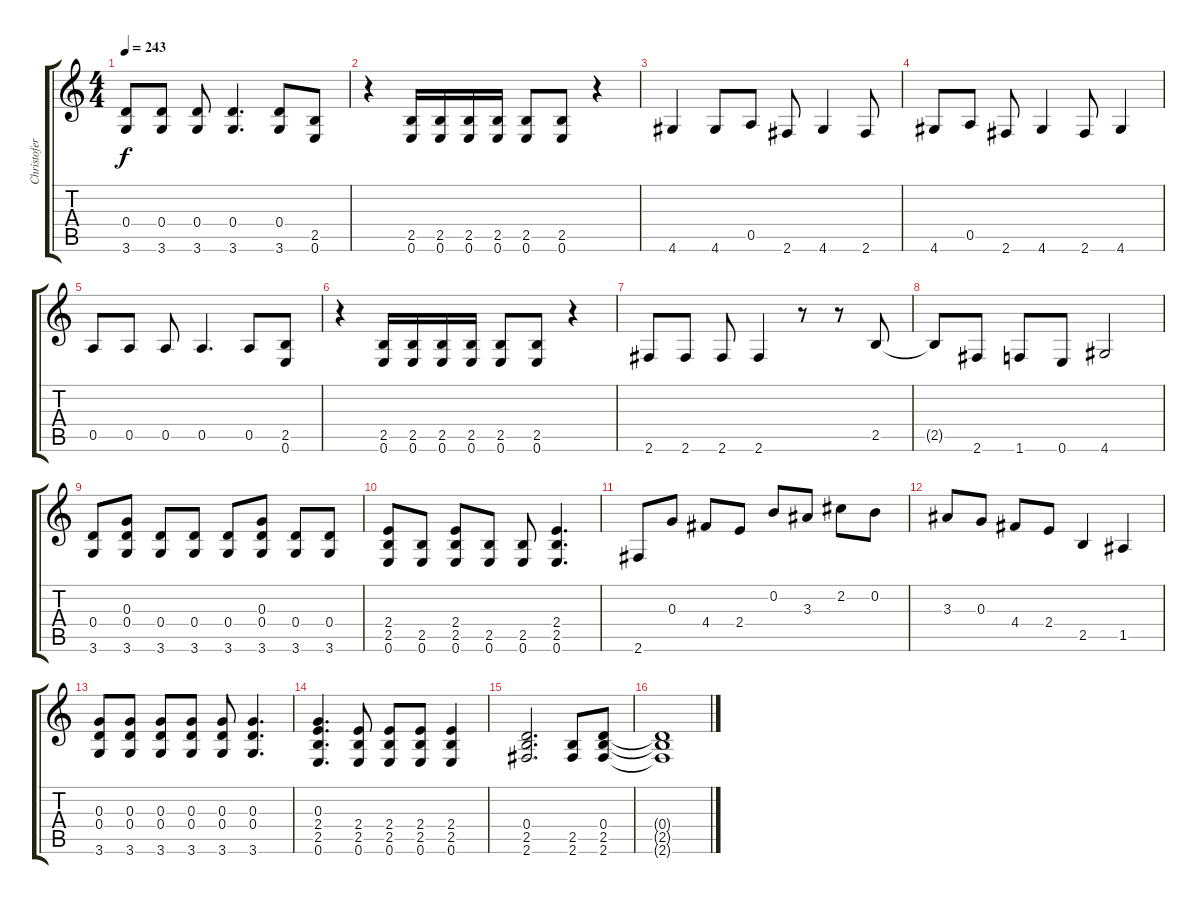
\track ("Christofer" "Christofer") {instrument distortionguitar}
\staff {score tabs}
\tuning (E4 B3 G3 D3 A2 E2) {hide}
\ts (4 4)
\tempo 243
\clef g2
\ks c
(0.4 3.6).8{dy f} (0.4 3.6).8 (0.4 3.6).8 (0.4 3.6).4{d} (0.4 3.6).8 (2.5 0.6).8 |
r.4 (2.5 0.6).16 (2.5 0.6).16 (2.5 0.6).16 (2.5 0.6).16 (2.5 0.6).8 (2.5 0.6).8 r.4 |
4.6.4 4.6.8 0.5.8 2.6.8 4.6.4 2.6.8 |
4.6.8 0.5.8 2.6.8 4.6.4 2.6.8 4.6.4 |
0.5.8 0.5.8 0.5.8 0.5.4{d} 0.5.8 (2.5 0.6).8 |
r.4 (2.5 0.6).16 (2.5 0.6).16 (2.5 0.6).16 (2.5 0.6).16 (2.5 0.6).8 (2.5 0.6).8 r.4 |
2.6.8 2.6.8 2.6.8 2.6.4 r.8 r.8 2.5.8 |
2.5{t}.8 2.6.8 1.6.8 0.6.8 4.6.2 |
(0.4 3.6).8 (0.3 0.4 3.6).8 (0.4 3.6).8 (0.4 3.6).8 (0.4 3.6).8 (0.3 0.4 3.6).8 (0.4 3.6).8 (0.4 3.6).8 |
(2.4 2.5 0.6).8 (2.5 0.6).8 (2.4 2.5 0.6).8 (2.5 0.6).8 (2.5 0.6).8 (2.4 2.5 0.6).4{d} |
2.6.8 0.3.8 4.4.8 2.4.8 0.2.8 3.3.8 2.2.8 0.2.8 |
3.3.8 0.3.8 4.4.8 2.4.8 2.5.4 1.5.4 |
(0.3 0.4 3.6).8 (0.3 0.4 3.6).8 (0.3 0.4 3.6).8 (0.3 0.4 3.6).8 (0.3 0.4 3.6).8 (0.3 0.4 3.6).4{d} |
(0.3 2.4 2.5 0.6).4{d} (2.4 2.5 0.6).8 (2.4 2.5 0.6).8 (2.4 2.5 0.6).8 (2.4 2.5 0.6).4 |
(0.4 2.5 2.6).2{d} (2.5 2.6).8 (0.4 2.5 2.6).8 |
(0.4{t} 2.5{t} 2.6{t}).1
